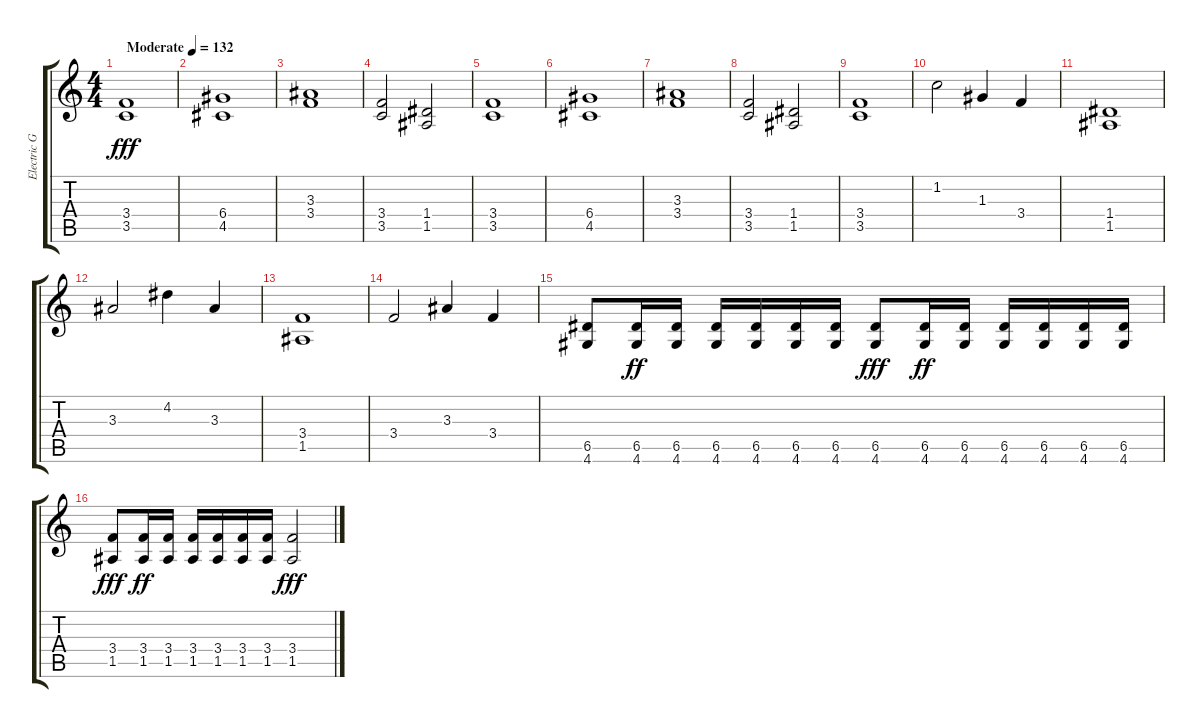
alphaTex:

\track ("Electric Guitar 2" "Electric G") {instrument distortionguitar}
\staff {score tabs}
\tuning (E4 B3 G3 D3 A2 E2) {hide}
\ts (4 4)
\tempo (132 "Moderate")
\clef g2
\ks c
(3.4 3.5).1{dy fff instrument distortionguitar} |
(6.4 4.5).1 |
(3.3 3.4).1 |
(3.4 3.5).2 (1.4 1.5).2 |
(3.4 3.5).1 |
(6.4 4.5).1 |
(3.3 3.4).1 |
(3.4 3.5).2 (1.4 1.5).2 |
(3.4 3.5).1 |
1.2.2 1.3.4 3.4.4 |
(1.4 1.5).1 |
3.3.2 4.2.4 3.3.4 |
(3.4 1.5).1 |
3.4.2 3.3.4 3.4.4 |
(6.5 4.6).8 (6.5 4.6).16{dy ff} (6.5 4.6).16 (6.5 4.6).16 (6.5 4.6).16 (6.5 4.6).16 (6.5 4.6).16 (6.5 4.6).8{dy fff} (6.5 4.6).16{dy ff} (6.5 4.6).16 (6.5 4.6).16 (6.5 4.6).16 (6.5 4.6).16 (6.5 4.6).16 |
(3.4 1.5).8{dy fff} (3.4 1.5).16{dy ff} (3.4 1.5).16 (3.4 1.5).16 (3.4 1.5).16 (3.4 1.5).16 (3.4 1.5).16 (3.4 1.5).2{dy fff}
